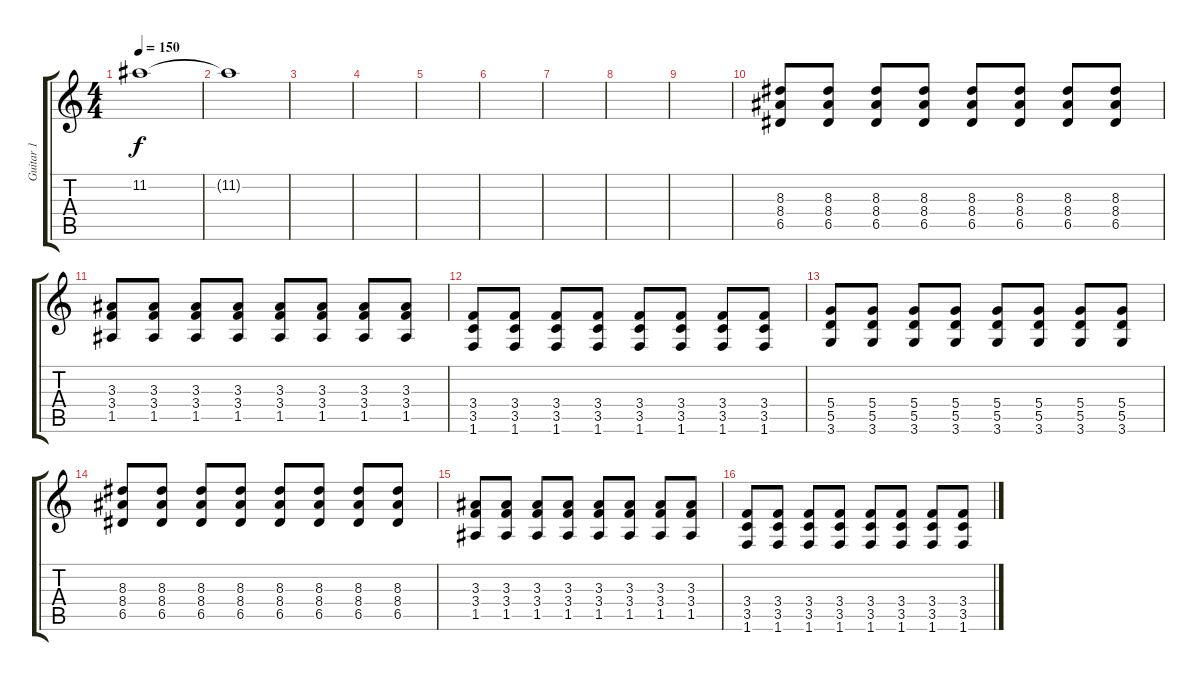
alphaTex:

\track ("Guitar 1" "Guitar 1") {instrument distortionguitar}
\staff {score tabs}
\tuning (E4 B3 G3 D3 A2 E2) {hide}
\ts (4 4)
\tempo 150
\clef g2
\ks c
11.2.1{dy f} |
11.2{t}.1 |
|
|
|
|
|
|
|
(8.3 8.4 6.5).8{instrument distortionguitar} (8.3 8.4 6.5).8 (8.3 8.4 6.5).8 (8.3 8.4 6.5).8 (8.3 8.4 6.5).8 (8.3 8.4 6.5).8 (8.3 8.4 6.5).8 (8.3 8.4 6.5).8 |
(3.3 3.4 1.5).8 (3.3 3.4 1.5).8 (3.3 3.4 1.5).8 (3.3 3.4 1.5).8 (3.3 3.4 1.5).8 (3.3 3.4 1.5).8 (3.3 3.4 1.5).8 (3.3 3.4 1.5).8 |
(3.4 3.5 1.6).8 (3.4 3.5 1.6).8 (3.4 3.5 1.6).8 (3.4 3.5 1.6).8 (3.4 3.5 1.6).8 (3.4 3.5 1.6).8 (3.4 3.5 1.6).8 (3.4 3.5 1.6).8 |
(5.4 5.5 3.6).8 (5.4 5.5 3.6).8 (5.4 5.5 3.6).8 (5.4 5.5 3.6).8 (5.4 5.5 3.6).8 (5.4 5.5 3.6).8 (5.4 5.5 3.6).8 (5.4 5.5 3.6).8 |
(8.3 8.4 6.5).8 (8.3 8.4 6.5).8 (8.3 8.4 6.5).8 (8.3 8.4 6.5).8 (8.3 8.4 6.5).8 (8.3 8.4 6.5).8 (8.3 8.4 6.5).8 (8.3 8.4 6.5).8 |
(3.3 3.4 1.5).8 (3.3 3.4 1.5).8 (3.3 3.4 1.5).8 (3.3 3.4 1.5).8 (3.3 3.4 1.5).8 (3.3 3.4 1.5).8 (3.3 3.4 1.5).8 (3.3 3.4 1.5).8 |
(3.4 3.5 1.6).8 (3.4 3.5 1.6).8 (3.4 3.5 1.6).8 (3.4 3.5 1.6).8 (3.4 3.5 1.6).8 (3.4 3.5 1.6).8 (3.4 3.5 1.6).8 (3.4 3.5 1.6).8
